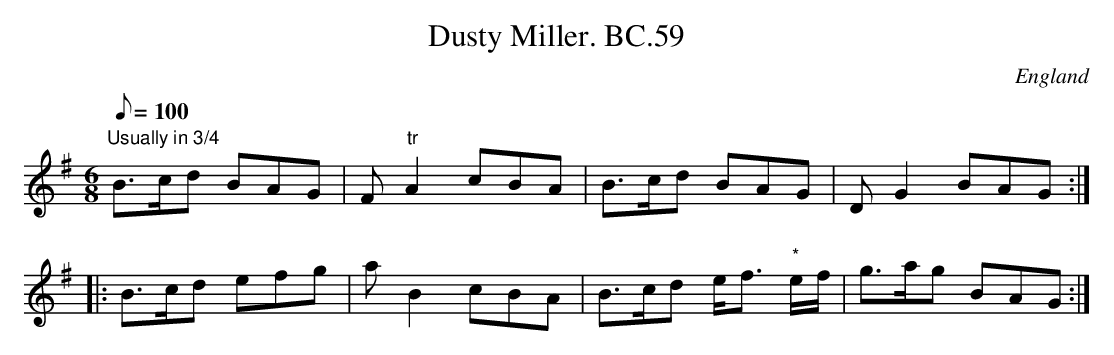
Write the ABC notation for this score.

X:1
T:Dusty Miller. BC.59
M:6/8
L:1/8
Q:100
O:England
K:G
"Usually in 3/4"B>cd BAG |  F "tr"A2 cBA | B>cd BAG | DG2 BAG :|!
|:B>cd efg | aB2 cBA | B>cd e<f "*"e/f/ | g>ag BAG :|]
